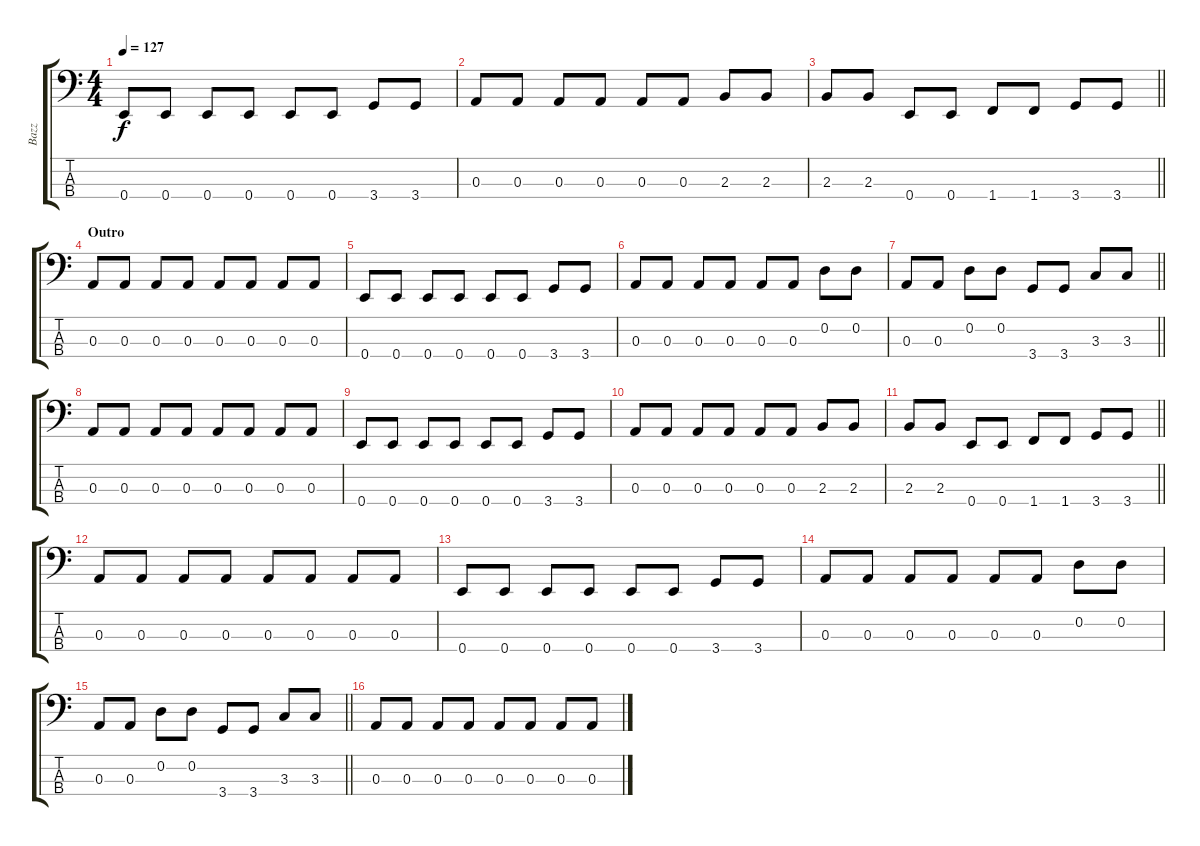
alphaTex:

\track ("Bazz" "Bazz") {instrument electricbasspick}
\staff {score tabs}
\tuning (G2 D2 A1 E1) {hide}
\ts (4 4)
\tempo 127
\clef f4
\ks c
0.4.8{dy f} 0.4.8 0.4.8 0.4.8 0.4.8 0.4.8 3.4.8 3.4.8 |
0.3.8 0.3.8 0.3.8 0.3.8 0.3.8 0.3.8 2.3.8 2.3.8 |
\barLineRight lightlight
2.3.8 2.3.8 0.4.8 0.4.8 1.4.8 1.4.8 3.4.8 3.4.8 |
\section ("" "Outro")
0.3.8 0.3.8 0.3.8 0.3.8 0.3.8 0.3.8 0.3.8 0.3.8 |
0.4.8 0.4.8 0.4.8 0.4.8 0.4.8 0.4.8 3.4.8 3.4.8 |
0.3.8 0.3.8 0.3.8 0.3.8 0.3.8 0.3.8 0.2.8 0.2.8 |
\barLineRight lightlight
0.3.8 0.3.8 0.2.8 0.2.8 3.4.8 3.4.8 3.3.8 3.3.8 |
0.3.8 0.3.8 0.3.8 0.3.8 0.3.8 0.3.8 0.3.8 0.3.8 |
0.4.8 0.4.8 0.4.8 0.4.8 0.4.8 0.4.8 3.4.8 3.4.8 |
0.3.8 0.3.8 0.3.8 0.3.8 0.3.8 0.3.8 2.3.8 2.3.8 |
\barLineRight lightlight
2.3.8 2.3.8 0.4.8 0.4.8 1.4.8 1.4.8 3.4.8 3.4.8 |
0.3.8 0.3.8 0.3.8 0.3.8 0.3.8 0.3.8 0.3.8 0.3.8 |
0.4.8 0.4.8 0.4.8 0.4.8 0.4.8 0.4.8 3.4.8 3.4.8 |
0.3.8 0.3.8 0.3.8 0.3.8 0.3.8 0.3.8 0.2.8 0.2.8 |
\barLineRight lightlight
0.3.8 0.3.8 0.2.8 0.2.8 3.4.8 3.4.8 3.3.8 3.3.8 |
0.3.8 0.3.8 0.3.8 0.3.8 0.3.8 0.3.8 0.3.8 0.3.8
